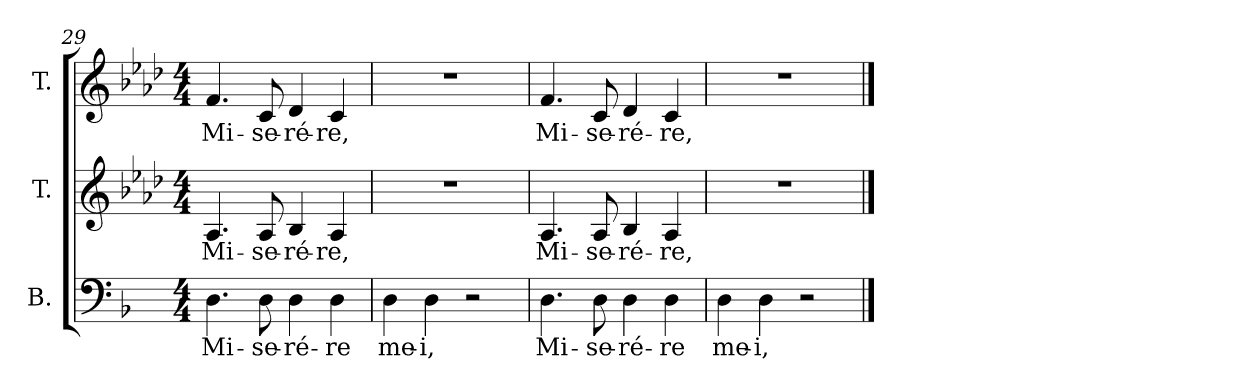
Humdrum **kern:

**kern	**text	**kern	**text	**kern	**text
*part3	*part3	*part2	*part2	*part1	*part1
*staff3	*staff3	*staff2	*staff2	*staff1	*staff1
*I"B.	*	*I"T.	*	*I"T.	*
*clefF4	*	*clefG2	*	*clefG2	*
*	*	*ITrd2c3	*	*ITrd2c3	*
*k[b-]	*	*k[b-]	*	*k[b-]	*
*d:	*	*d:	*	*d:	*
*M4/4	*	*M4/4	*	*M4/4	*
=29	=29	=29	=29	=29	=29
!	!LO:LY:b:color=#000000	!	!	!	!
!	!	!	!LO:LY:b:color=#000000	!	!
!	!	!	!	!	!LO:LY:b:color=#000000
4.Di\	Mi-	4.Fi/	Mi-	4.di/	Mi-
!	!LO:LY:b:color=#000000	!	!	!	!
!	!	!	!LO:LY:b:color=#000000	!	!
!	!	!	!	!	!LO:LY:b:color=#000000
8Di\	-se-	8Fi/	-se-	8Ai/	-se-
!	!LO:LY:b:color=#000000	!	!	!	!
!	!	!	!LO:LY:b:color=#000000	!	!
!	!	!	!	!	!LO:LY:b:color=#000000
4Di\	-ré-	4Gi/	-ré-	4B-i/	-ré-
!	!LO:LY:b:color=#000000	!	!	!	!
!	!	!	!LO:LY:b:color=#000000	!	!
!	!	!	!	!	!LO:LY:b:color=#000000
4Di\	-re	4Fi/	-re,	4Ai/	-re,
=30	=30	=30	=30	=30	=30
!	!LO:LY:b:color=#000000	!	!	!	!
4Di\	me-	1r	.	1r	.
!	!LO:LY:b:color=#000000	!	!	!	!
4Di\	-i,	.	.	.	.
2r	.	.	.	.	.
=31	=31	=31	=31	=31	=31
!	!LO:LY:b:color=#000000	!	!	!	!
!	!	!	!LO:LY:b:color=#000000	!	!
!	!	!	!	!	!LO:LY:b:color=#000000
4.Di\	Mi-	4.Fi/	Mi-	4.di/	Mi-
!	!LO:LY:b:color=#000000	!	!	!	!
!	!	!	!LO:LY:b:color=#000000	!	!
!	!	!	!	!	!LO:LY:b:color=#000000
8Di\	-se-	8Fi/	-se-	8Ai/	-se-
!	!LO:LY:b:color=#000000	!	!	!	!
!	!	!	!LO:LY:b:color=#000000	!	!
!	!	!	!	!	!LO:LY:b:color=#000000
4Di\	-ré-	4Gi/	-ré-	4B-i/	-ré-
!	!LO:LY:b:color=#000000	!	!	!	!
!	!	!	!LO:LY:b:color=#000000	!	!
!	!	!	!	!	!LO:LY:b:color=#000000
4Di\	-re	4Fi/	-re,	4Ai/	-re,
=32	=32	=32	=32	=32	=32
!	!LO:LY:b:color=#000000	!	!	!	!
4Di\	me-	1r	.	1r	.
!	!LO:LY:b:color=#000000	!	!	!	!
4Di\	-i,	.	.	.	.
2r	.	.	.	.	.
==	==	==	==	==	==
*-	*-	*-	*-	*-	*-
